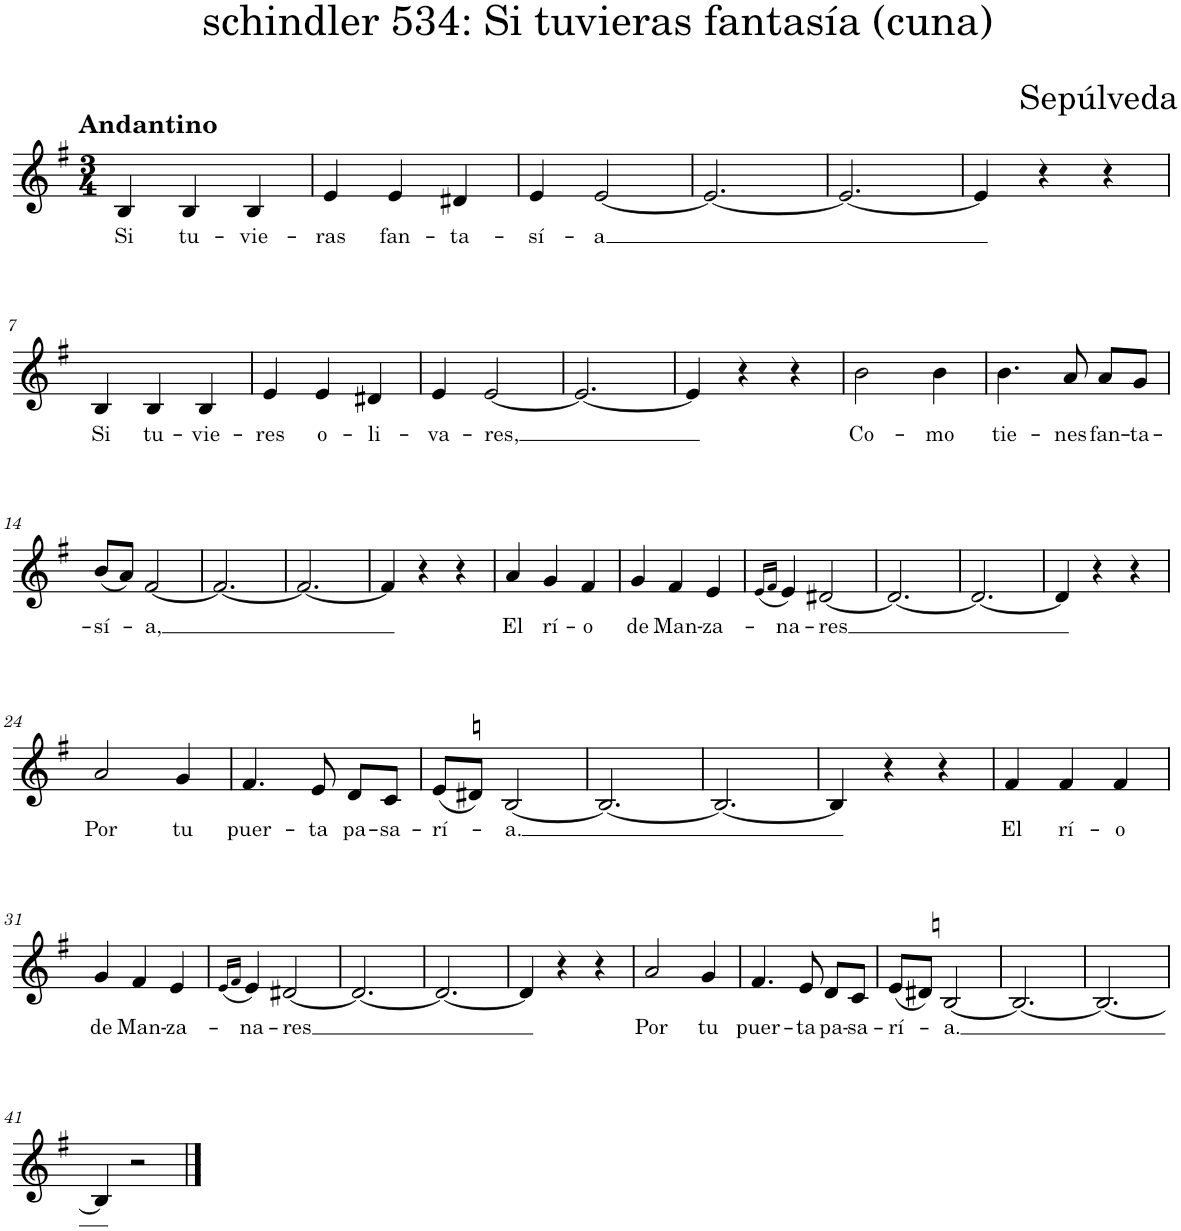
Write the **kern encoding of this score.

**kern	**text
*part1	*part1
*staff1	*staff1
*I"Piano	*
*I'Pno.	*
*clefG2	*
*k[f#]	*
*M3/4	*
=1	=1
!LO:TX:a:B:t=Andantino	!
!	!LO:LY:b
4B/	Si
!	!LO:LY:b
4B/	tu-
!	!LO:LY:b
4B/	-vie-
=2	=2
!	!LO:LY:b
4e/	-ras
!	!LO:LY:b
4e/	fan-
!	!LO:LY:b
4d#X/	-ta-
=3	=3
!	!LO:LY:b
4e/	-sí-
!	!LO:LY:b
[2e/	-a
=4	=4
2.e/_	.
=5	=5
2.e/_	.
=6	=6
4e/]	.
4r	.
4r	.
!!LO:LB:g=z
=7	=7
!	!LO:LY:b
4B/	Si
!	!LO:LY:b
4B/	tu-
!	!LO:LY:b
4B/	-vie-
=8	=8
!	!LO:LY:b
4e/	-res
!	!LO:LY:b
4e/	o-
!	!LO:LY:b
4d#X/	-li-
=9	=9
!	!LO:LY:b
4e/	-va-
!	!LO:LY:b
[2e/	-res,
=10	=10
2.e/_	.
=11	=11
4e/]	.
4r	.
4r	.
=12	=12
!	!LO:LY:b
2b\	Co-
!	!LO:LY:b
4b\	-mo
=13	=13
!	!LO:LY:b
4.b\	tie-
!	!LO:LY:b
8a/	-nes
!	!LO:LY:b
8a/L	fan-
!	!LO:LY:b
8g/J	-ta-
!!LO:LB:g=z
=14	=14
!	!LO:LY:b
(8b/L	-sí-
8a/J)	.
!	!LO:LY:b
[2f#/	-a,
=15	=15
2.f#/_	.
=16	=16
2.f#/_	.
=17	=17
4f#/]	.
4r	.
4r	.
=18	=18
!	!LO:LY:b
4a/	El
!	!LO:LY:b
4g/	rí-
!	!LO:LY:b
4f#/	-o
=19	=19
!	!LO:LY:b
4g/	de
!	!LO:LY:b
4f#/	Man-
!	!LO:LY:b
4e/	-za-
=20	=20
(16qe/LL	.
16qf#/JJ	.
!	!LO:LY:b
4e/)	-na-
!	!LO:LY:b
[2d#X/	-res
=21	=21
2.d#/_	.
=22	=22
2.d#/_	.
=23	=23
4d#/]	.
4r	.
4r	.
!!LO:LB:g=z
=24	=24
!	!LO:LY:b
2a/	Por
!	!LO:LY:b
4g/	tu
=25	=25
!	!LO:LY:b
4.f#/	puer-
!	!LO:LY:b
8e/	-ta
!	!LO:LY:b
8d/L	pa-
!	!LO:LY:b
8c/J	-sa-
=26	=26
!	!LO:LY:b
(8en/L	-rí-
8d#X/J)	.
!	!LO:LY:b
[2B/	-a.
=27	=27
2.B/_	.
=28	=28
2.B/_	.
=29	=29
4B/]	.
4r	.
4r	.
=30	=30
!	!LO:LY:b
4f#/	El
!	!LO:LY:b
4f#/	rí-
!	!LO:LY:b
4f#/	-o
!!LO:LB:g=z
=31	=31
!	!LO:LY:b
4g/	de
!	!LO:LY:b
4f#/	Man-
!	!LO:LY:b
4e/	-za-
=32	=32
(16qe/LL	.
16qf#/JJ	.
!	!LO:LY:b
4e/)	-na-
!	!LO:LY:b
[2d#X/	-res
=33	=33
2.d#/_	.
=34	=34
2.d#/_	.
=35	=35
4d#/]	.
4r	.
4r	.
=36	=36
!	!LO:LY:b
2a/	Por
!	!LO:LY:b
4g/	tu
=37	=37
!	!LO:LY:b
4.f#/	puer-
!	!LO:LY:b
8e/	-ta
!	!LO:LY:b
8d/L	pa-
!	!LO:LY:b
8c/J	sa-
=38	=38
!	!LO:LY:b
(8en/L	-rí-
8d#X/J)	.
!	!LO:LY:b
[2B/	-a.
=39	=39
2.B/_	.
=40	=40
2.B/_	.
!!LO:LB:g=z
=41	=41
4B/]	.
2r	.
==	==
*-	*-
